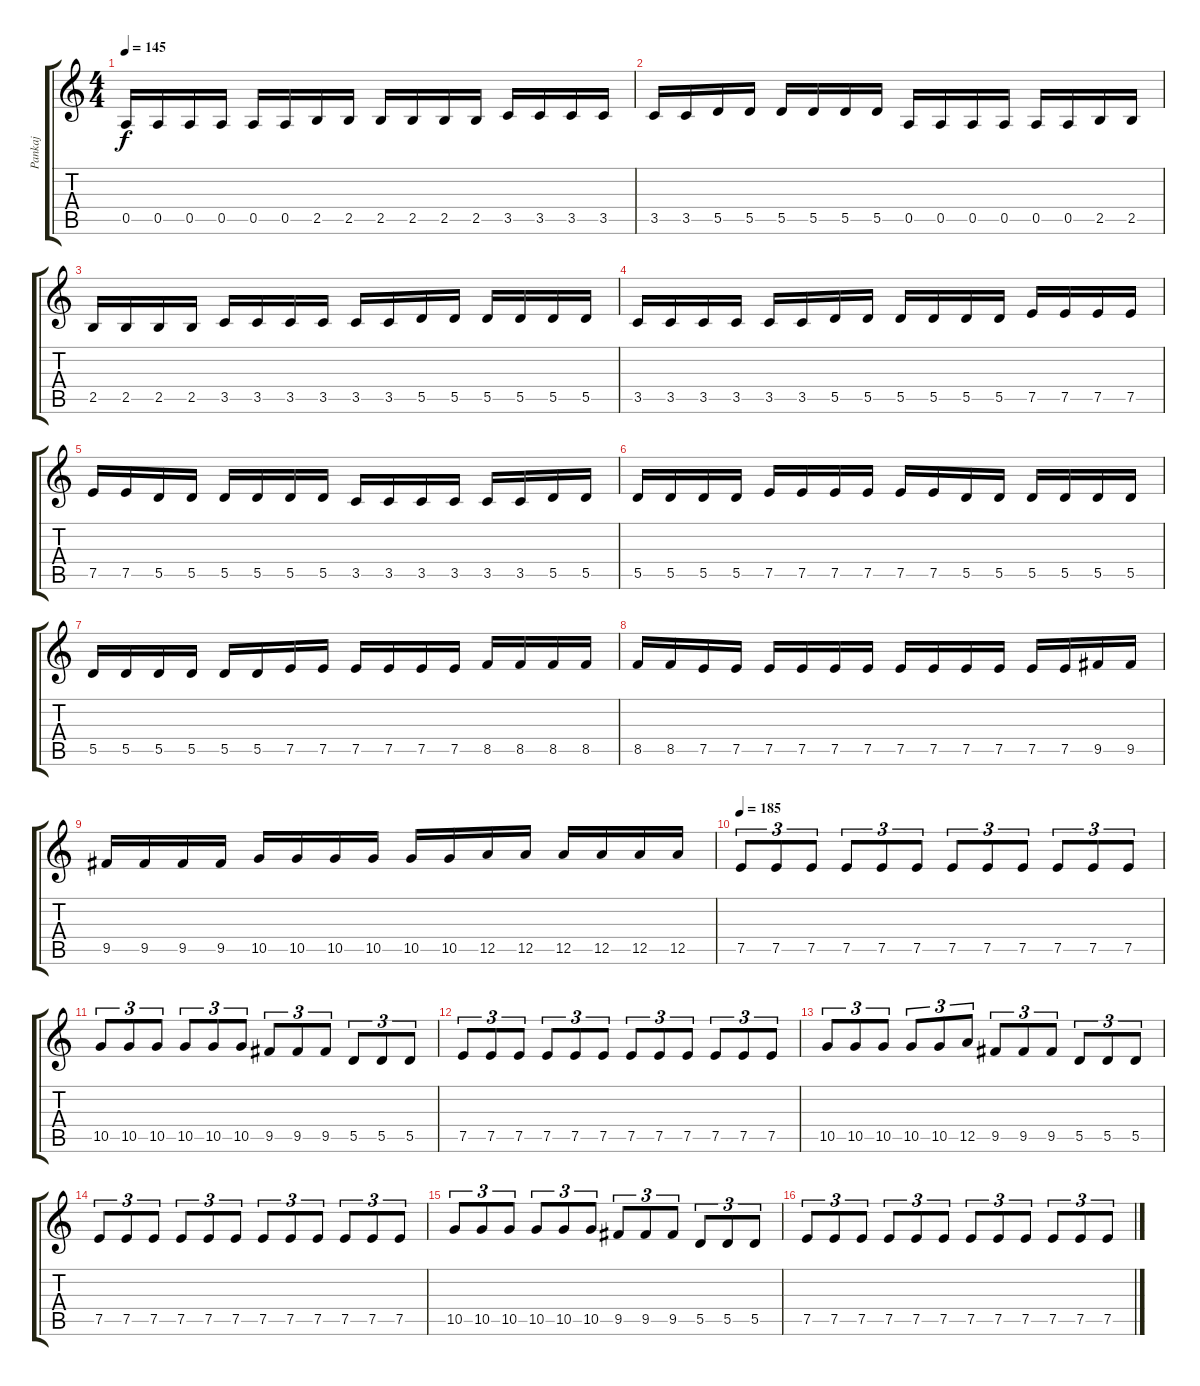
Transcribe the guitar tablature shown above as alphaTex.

\track ("Pankaj" "Pankaj") {instrument overdrivenguitar}
\staff {score tabs}
\tuning (E4 B3 G3 D3 A2 D2) {hide}
\ts (4 4)
\tempo 145
\clef g2
\ks c
0.5.16{dy f} 0.5.16 0.5.16 0.5.16 0.5.16 0.5.16 2.5.16 2.5.16 2.5.16 2.5.16 2.5.16 2.5.16 3.5.16 3.5.16 3.5.16 3.5.16 |
3.5.16 3.5.16 5.5.16 5.5.16 5.5.16 5.5.16 5.5.16 5.5.16 0.5.16 0.5.16 0.5.16 0.5.16 0.5.16 0.5.16 2.5.16 2.5.16 |
2.5.16 2.5.16 2.5.16 2.5.16 3.5.16 3.5.16 3.5.16 3.5.16 3.5.16 3.5.16 5.5.16 5.5.16 5.5.16 5.5.16 5.5.16 5.5.16 |
3.5.16 3.5.16 3.5.16 3.5.16 3.5.16 3.5.16 5.5.16 5.5.16 5.5.16 5.5.16 5.5.16 5.5.16 7.5.16 7.5.16 7.5.16 7.5.16 |
7.5.16 7.5.16 5.5.16 5.5.16 5.5.16 5.5.16 5.5.16 5.5.16 3.5.16 3.5.16 3.5.16 3.5.16 3.5.16 3.5.16 5.5.16 5.5.16 |
5.5.16 5.5.16 5.5.16 5.5.16 7.5.16 7.5.16 7.5.16 7.5.16 7.5.16 7.5.16 5.5.16 5.5.16 5.5.16 5.5.16 5.5.16 5.5.16 |
5.5.16 5.5.16 5.5.16 5.5.16 5.5.16 5.5.16 7.5.16 7.5.16 7.5.16 7.5.16 7.5.16 7.5.16 8.5.16 8.5.16 8.5.16 8.5.16 |
8.5.16 8.5.16 7.5.16 7.5.16 7.5.16 7.5.16 7.5.16 7.5.16 7.5.16 7.5.16 7.5.16 7.5.16 7.5.16 7.5.16 9.5.16 9.5.16 |
9.5.16 9.5.16 9.5.16 9.5.16 10.5.16 10.5.16 10.5.16 10.5.16 10.5.16 10.5.16 12.5.16 12.5.16 12.5.16 12.5.16 12.5.16 12.5.16 |
\tempo 185
7.5.8{tu (3 2) instrument overdrivenguitar} 7.5.8{tu (3 2)} 7.5.8{tu (3 2)} 7.5.8{tu (3 2)} 7.5.8{tu (3 2)} 7.5.8{tu (3 2)} 7.5.8{tu (3 2)} 7.5.8{tu (3 2)} 7.5.8{tu (3 2)} 7.5.8{tu (3 2)} 7.5.8{tu (3 2)} 7.5.8{tu (3 2)} |
10.5.8{tu (3 2)} 10.5.8{tu (3 2)} 10.5.8{tu (3 2)} 10.5.8{tu (3 2)} 10.5.8{tu (3 2)} 10.5.8{tu (3 2)} 9.5.8{tu (3 2)} 9.5.8{tu (3 2)} 9.5.8{tu (3 2)} 5.5.8{tu (3 2)} 5.5.8{tu (3 2)} 5.5.8{tu (3 2)} |
7.5.8{tu (3 2)} 7.5.8{tu (3 2)} 7.5.8{tu (3 2)} 7.5.8{tu (3 2)} 7.5.8{tu (3 2)} 7.5.8{tu (3 2)} 7.5.8{tu (3 2)} 7.5.8{tu (3 2)} 7.5.8{tu (3 2)} 7.5.8{tu (3 2)} 7.5.8{tu (3 2)} 7.5.8{tu (3 2)} |
10.5.8{tu (3 2)} 10.5.8{tu (3 2)} 10.5.8{tu (3 2)} 10.5.8{tu (3 2)} 10.5.8{tu (3 2)} 12.5.8{tu (3 2)} 9.5.8{tu (3 2)} 9.5.8{tu (3 2)} 9.5.8{tu (3 2)} 5.5.8{tu (3 2)} 5.5.8{tu (3 2)} 5.5.8{tu (3 2)} |
7.5.8{tu (3 2)} 7.5.8{tu (3 2)} 7.5.8{tu (3 2)} 7.5.8{tu (3 2)} 7.5.8{tu (3 2)} 7.5.8{tu (3 2)} 7.5.8{tu (3 2)} 7.5.8{tu (3 2)} 7.5.8{tu (3 2)} 7.5.8{tu (3 2)} 7.5.8{tu (3 2)} 7.5.8{tu (3 2)} |
10.5.8{tu (3 2)} 10.5.8{tu (3 2)} 10.5.8{tu (3 2)} 10.5.8{tu (3 2)} 10.5.8{tu (3 2)} 10.5.8{tu (3 2)} 9.5.8{tu (3 2)} 9.5.8{tu (3 2)} 9.5.8{tu (3 2)} 5.5.8{tu (3 2)} 5.5.8{tu (3 2)} 5.5.8{tu (3 2)} |
7.5.8{tu (3 2)} 7.5.8{tu (3 2)} 7.5.8{tu (3 2)} 7.5.8{tu (3 2)} 7.5.8{tu (3 2)} 7.5.8{tu (3 2)} 7.5.8{tu (3 2)} 7.5.8{tu (3 2)} 7.5.8{tu (3 2)} 7.5.8{tu (3 2)} 7.5.8{tu (3 2)} 7.5.8{tu (3 2)}
